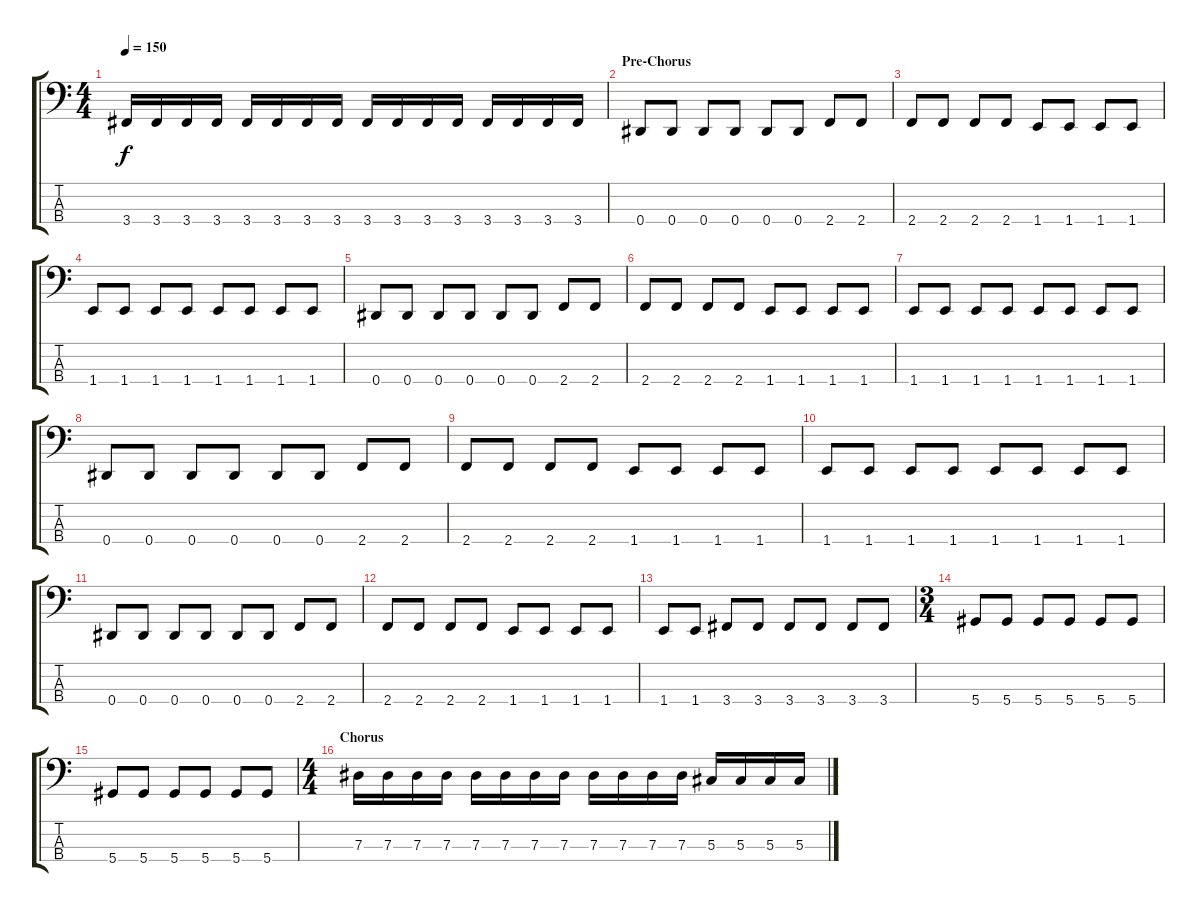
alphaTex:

\track "" {instrument electricbasspick}
\staff {score tabs}
\tuning (Gb2 Db2 Ab1 Eb1) {hide}
\ts (4 4)
\tempo 150
\clef f4
\ks c
3.4.16{dy f} 3.4.16 3.4.16 3.4.16 3.4.16 3.4.16 3.4.16 3.4.16 3.4.16 3.4.16 3.4.16 3.4.16 3.4.16 3.4.16 3.4.16 3.4.16 |
\section ("" "Pre-Chorus")
0.4.8 0.4.8 0.4.8 0.4.8 0.4.8 0.4.8 2.4.8 2.4.8 |
2.4.8 2.4.8 2.4.8 2.4.8 1.4.8 1.4.8 1.4.8 1.4.8 |
1.4.8 1.4.8 1.4.8 1.4.8 1.4.8 1.4.8 1.4.8 1.4.8 |
0.4.8 0.4.8 0.4.8 0.4.8 0.4.8 0.4.8 2.4.8 2.4.8 |
2.4.8 2.4.8 2.4.8 2.4.8 1.4.8 1.4.8 1.4.8 1.4.8 |
1.4.8 1.4.8 1.4.8 1.4.8 1.4.8 1.4.8 1.4.8 1.4.8 |
0.4.8 0.4.8 0.4.8 0.4.8 0.4.8 0.4.8 2.4.8 2.4.8 |
2.4.8 2.4.8 2.4.8 2.4.8 1.4.8 1.4.8 1.4.8 1.4.8 |
1.4.8 1.4.8 1.4.8 1.4.8 1.4.8 1.4.8 1.4.8 1.4.8 |
0.4.8 0.4.8 0.4.8 0.4.8 0.4.8 0.4.8 2.4.8 2.4.8 |
2.4.8 2.4.8 2.4.8 2.4.8 1.4.8 1.4.8 1.4.8 1.4.8 |
1.4.8 1.4.8 3.4.8 3.4.8 3.4.8 3.4.8 3.4.8 3.4.8 |
\ts (3 4)
5.4.8 5.4.8 5.4.8 5.4.8 5.4.8 5.4.8 |
5.4.8 5.4.8 5.4.8 5.4.8 5.4.8 5.4.8 |
\ts (4 4)
\section ("" "Chorus")
7.3.16 7.3.16 7.3.16 7.3.16 7.3.16 7.3.16 7.3.16 7.3.16 7.3.16 7.3.16 7.3.16 7.3.16 5.3.16 5.3.16 5.3.16 5.3.16
